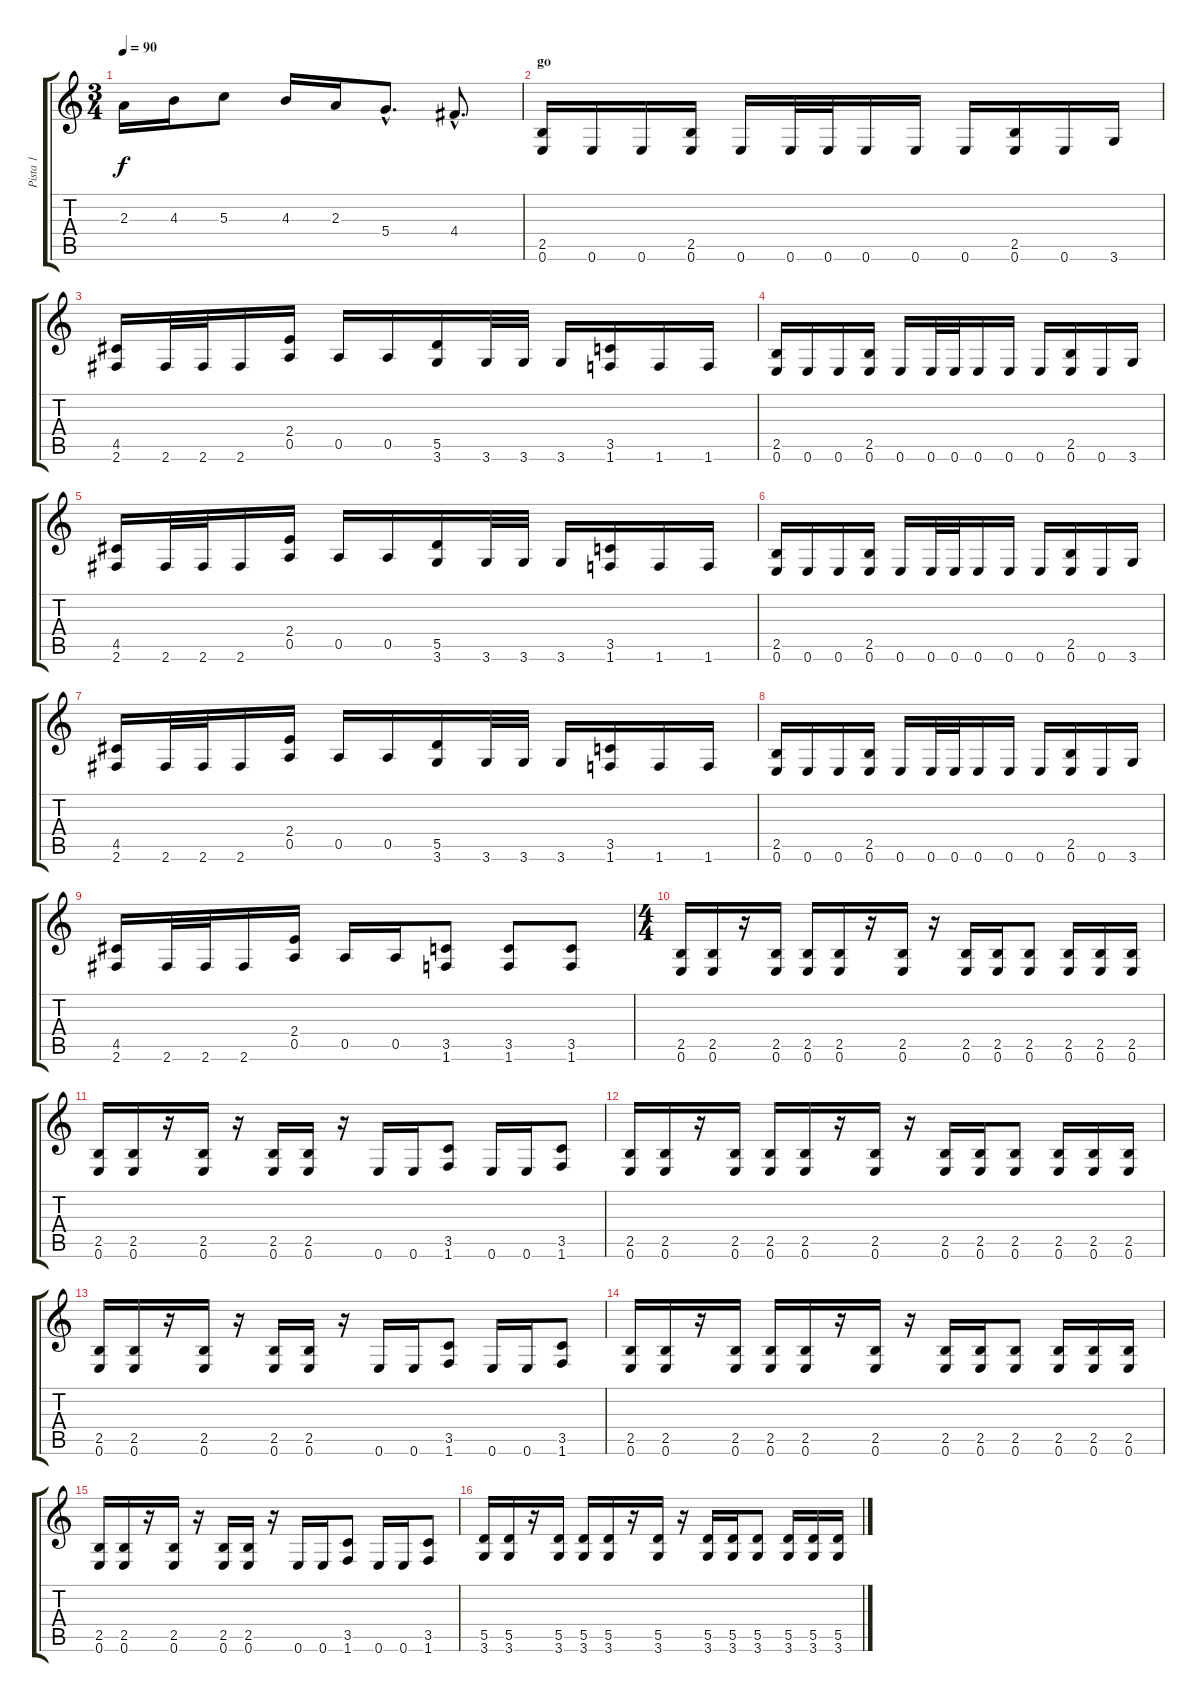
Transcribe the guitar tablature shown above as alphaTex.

\track ("Pista 1" "Pista 1") {instrument overdrivenguitar}
\staff {score tabs}
\tuning (E4 B3 G3 D3 A2 E2) {hide}
\ts (3 4)
\tempo 90
\clef g2
\ks c
2.3.16{dy f} 4.3.16 5.3.8 4.3.16 2.3.16 5.4{hac}.8{d} 4.4{hac}.8{d} |
\section ("" "go")
(2.5 0.6).16 0.6.16 0.6.16 (2.5 0.6).16 0.6.16 0.6.32 0.6.32 0.6.16 0.6.16 0.6.16 (2.5 0.6).16 0.6.16 3.6.16 |
(4.5 2.6).16 2.6.32 2.6.32 2.6.16 (2.4 0.5).16 0.5.16 0.5.16 (5.5 3.6).16 3.6.32 3.6.32 3.6.16 (3.5 1.6).16 1.6.16 1.6.16 |
(2.5 0.6).16 0.6.16 0.6.16 (2.5 0.6).16 0.6.16 0.6.32 0.6.32 0.6.16 0.6.16 0.6.16 (2.5 0.6).16 0.6.16 3.6.16 |
(4.5 2.6).16 2.6.32 2.6.32 2.6.16 (2.4 0.5).16 0.5.16 0.5.16 (5.5 3.6).16 3.6.32 3.6.32 3.6.16 (3.5 1.6).16 1.6.16 1.6.16 |
(2.5 0.6).16 0.6.16 0.6.16 (2.5 0.6).16 0.6.16 0.6.32 0.6.32 0.6.16 0.6.16 0.6.16 (2.5 0.6).16 0.6.16 3.6.16 |
(4.5 2.6).16 2.6.32 2.6.32 2.6.16 (2.4 0.5).16 0.5.16 0.5.16 (5.5 3.6).16 3.6.32 3.6.32 3.6.16 (3.5 1.6).16 1.6.16 1.6.16 |
(2.5 0.6).16 0.6.16 0.6.16 (2.5 0.6).16 0.6.16 0.6.32 0.6.32 0.6.16 0.6.16 0.6.16 (2.5 0.6).16 0.6.16 3.6.16 |
(4.5 2.6).16 2.6.32 2.6.32 2.6.16 (2.4 0.5).16 0.5.16 0.5.16 (3.5 1.6).8 (3.5 1.6).8 (3.5 1.6).8 |
\ts (4 4)
(2.5 0.6).16 (2.5 0.6).16 r.16 (2.5 0.6).16 (2.5 0.6).16 (2.5 0.6).16 r.16 (2.5 0.6).16 r.16 (2.5 0.6).16 (2.5 0.6).16 (2.5 0.6).8 (2.5 0.6).16 (2.5 0.6).16 (2.5 0.6).16 |
(2.5 0.6).16 (2.5 0.6).16 r.16 (2.5 0.6).16 r.16 (2.5 0.6).16 (2.5 0.6).16 r.16 0.6.16 0.6.16 (3.5 1.6).8 0.6.16 0.6.16 (3.5 1.6).8 |
(2.5 0.6).16 (2.5 0.6).16 r.16 (2.5 0.6).16 (2.5 0.6).16 (2.5 0.6).16 r.16 (2.5 0.6).16 r.16 (2.5 0.6).16 (2.5 0.6).16 (2.5 0.6).8 (2.5 0.6).16 (2.5 0.6).16 (2.5 0.6).16 |
(2.5 0.6).16 (2.5 0.6).16 r.16 (2.5 0.6).16 r.16 (2.5 0.6).16 (2.5 0.6).16 r.16 0.6.16 0.6.16 (3.5 1.6).8 0.6.16 0.6.16 (3.5 1.6).8 |
(2.5 0.6).16 (2.5 0.6).16 r.16 (2.5 0.6).16 (2.5 0.6).16 (2.5 0.6).16 r.16 (2.5 0.6).16 r.16 (2.5 0.6).16 (2.5 0.6).16 (2.5 0.6).8 (2.5 0.6).16 (2.5 0.6).16 (2.5 0.6).16 |
(2.5 0.6).16 (2.5 0.6).16 r.16 (2.5 0.6).16 r.16 (2.5 0.6).16 (2.5 0.6).16 r.16 0.6.16 0.6.16 (3.5 1.6).8 0.6.16 0.6.16 (3.5 1.6).8 |
(5.5 3.6).16 (5.5 3.6).16 r.16 (5.5 3.6).16 (5.5 3.6).16 (5.5 3.6).16 r.16 (5.5 3.6).16 r.16 (5.5 3.6).16 (5.5 3.6).16 (5.5 3.6).8 (5.5 3.6).16 (5.5 3.6).16 (5.5 3.6).16
